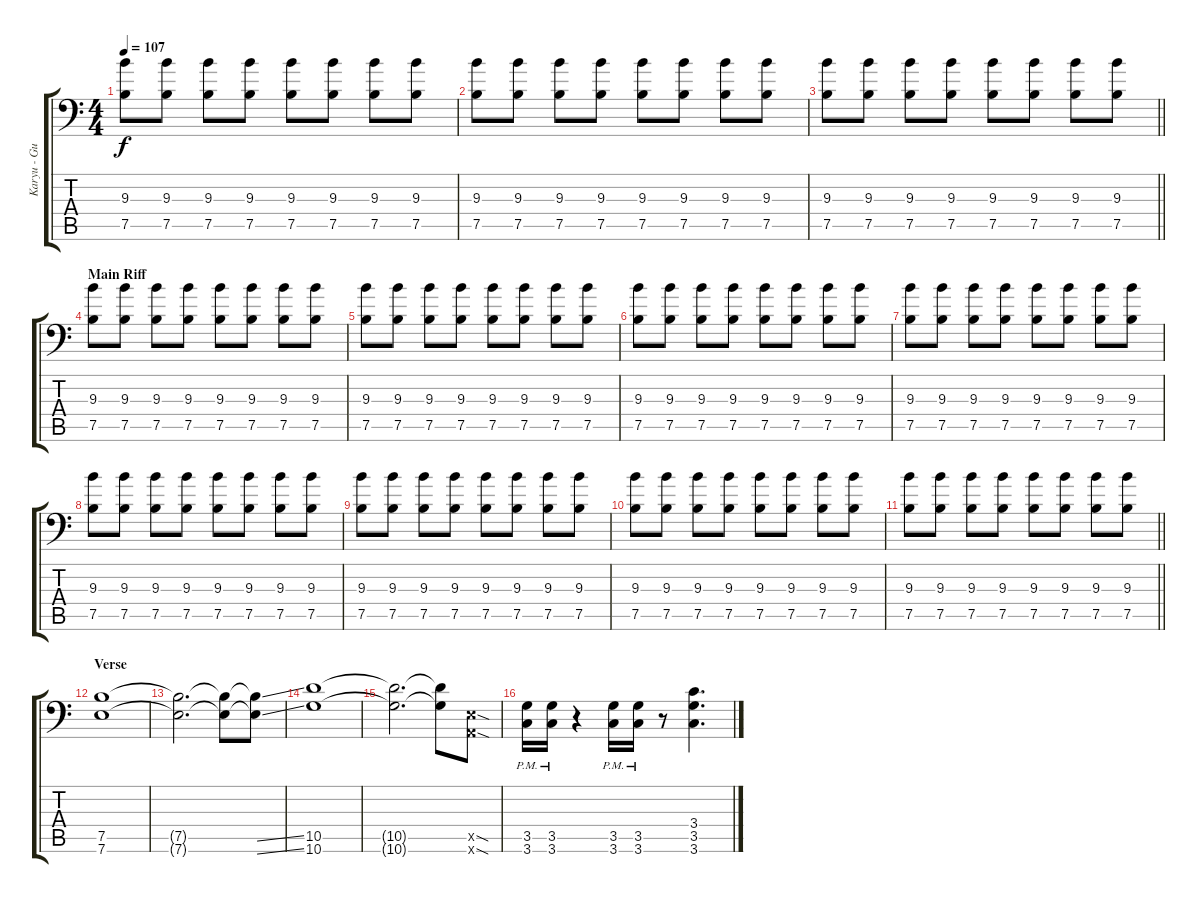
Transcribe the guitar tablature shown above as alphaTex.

\track ("Karyu - Guitar 2" "Karyu - Gu") {instrument distortionguitar}
\staff {score tabs}
\tuning (B3 Gb3 D3 A2 E2 A1) {hide}
\ts (4 4)
\tempo 107
\clef f4
\ks c
(9.3 7.5).8{dy f} (9.3 7.5).8 (9.3 7.5).8 (9.3 7.5).8 (9.3 7.5).8 (9.3 7.5).8 (9.3 7.5).8 (9.3 7.5).8 |
(9.3 7.5).8 (9.3 7.5).8 (9.3 7.5).8 (9.3 7.5).8 (9.3 7.5).8 (9.3 7.5).8 (9.3 7.5).8 (9.3 7.5).8 |
\barLineRight lightlight
(9.3 7.5).8 (9.3 7.5).8 (9.3 7.5).8 (9.3 7.5).8 (9.3 7.5).8 (9.3 7.5).8 (9.3 7.5).8 (9.3 7.5).8 |
\section ("" "Main Riff")
(9.3 7.5).8 (9.3 7.5).8 (9.3 7.5).8 (9.3 7.5).8 (9.3 7.5).8 (9.3 7.5).8 (9.3 7.5).8 (9.3 7.5).8 |
(9.3 7.5).8 (9.3 7.5).8 (9.3 7.5).8 (9.3 7.5).8 (9.3 7.5).8 (9.3 7.5).8 (9.3 7.5).8 (9.3 7.5).8 |
(9.3 7.5).8 (9.3 7.5).8 (9.3 7.5).8 (9.3 7.5).8 (9.3 7.5).8 (9.3 7.5).8 (9.3 7.5).8 (9.3 7.5).8 |
(9.3 7.5).8 (9.3 7.5).8 (9.3 7.5).8 (9.3 7.5).8 (9.3 7.5).8 (9.3 7.5).8 (9.3 7.5).8 (9.3 7.5).8 |
(9.3 7.5).8 (9.3 7.5).8 (9.3 7.5).8 (9.3 7.5).8 (9.3 7.5).8 (9.3 7.5).8 (9.3 7.5).8 (9.3 7.5).8 |
(9.3 7.5).8 (9.3 7.5).8 (9.3 7.5).8 (9.3 7.5).8 (9.3 7.5).8 (9.3 7.5).8 (9.3 7.5).8 (9.3 7.5).8 |
(9.3 7.5).8 (9.3 7.5).8 (9.3 7.5).8 (9.3 7.5).8 (9.3 7.5).8 (9.3 7.5).8 (9.3 7.5).8 (9.3 7.5).8 |
\barLineRight lightlight
(9.3 7.5).8 (9.3 7.5).8 (9.3 7.5).8 (9.3 7.5).8 (9.3 7.5).8 (9.3 7.5).8 (9.3 7.5).8 (9.3 7.5).8 |
\section ("" "Verse")
(7.5 7.6).1 |
(7.5{t} 7.6{t}).2{d} (7.5{t} 7.6{t}).8 (7.5{ss t} 7.6{ss t}).8 |
(10.5 10.6).1 |
(10.5{t} 10.6{t}).2{d} (10.5{t} 10.6{t}).8 (0.5{sod x} 0.6{sod x}).8 |
(3.5{pm} 3.6{pm}).16 (3.5{pm} 3.6{pm}).16 r.4 (3.5{pm} 3.6{pm}).16 (3.5{pm} 3.6{pm}).16 r.8 (3.4 3.5 3.6).4{d}
